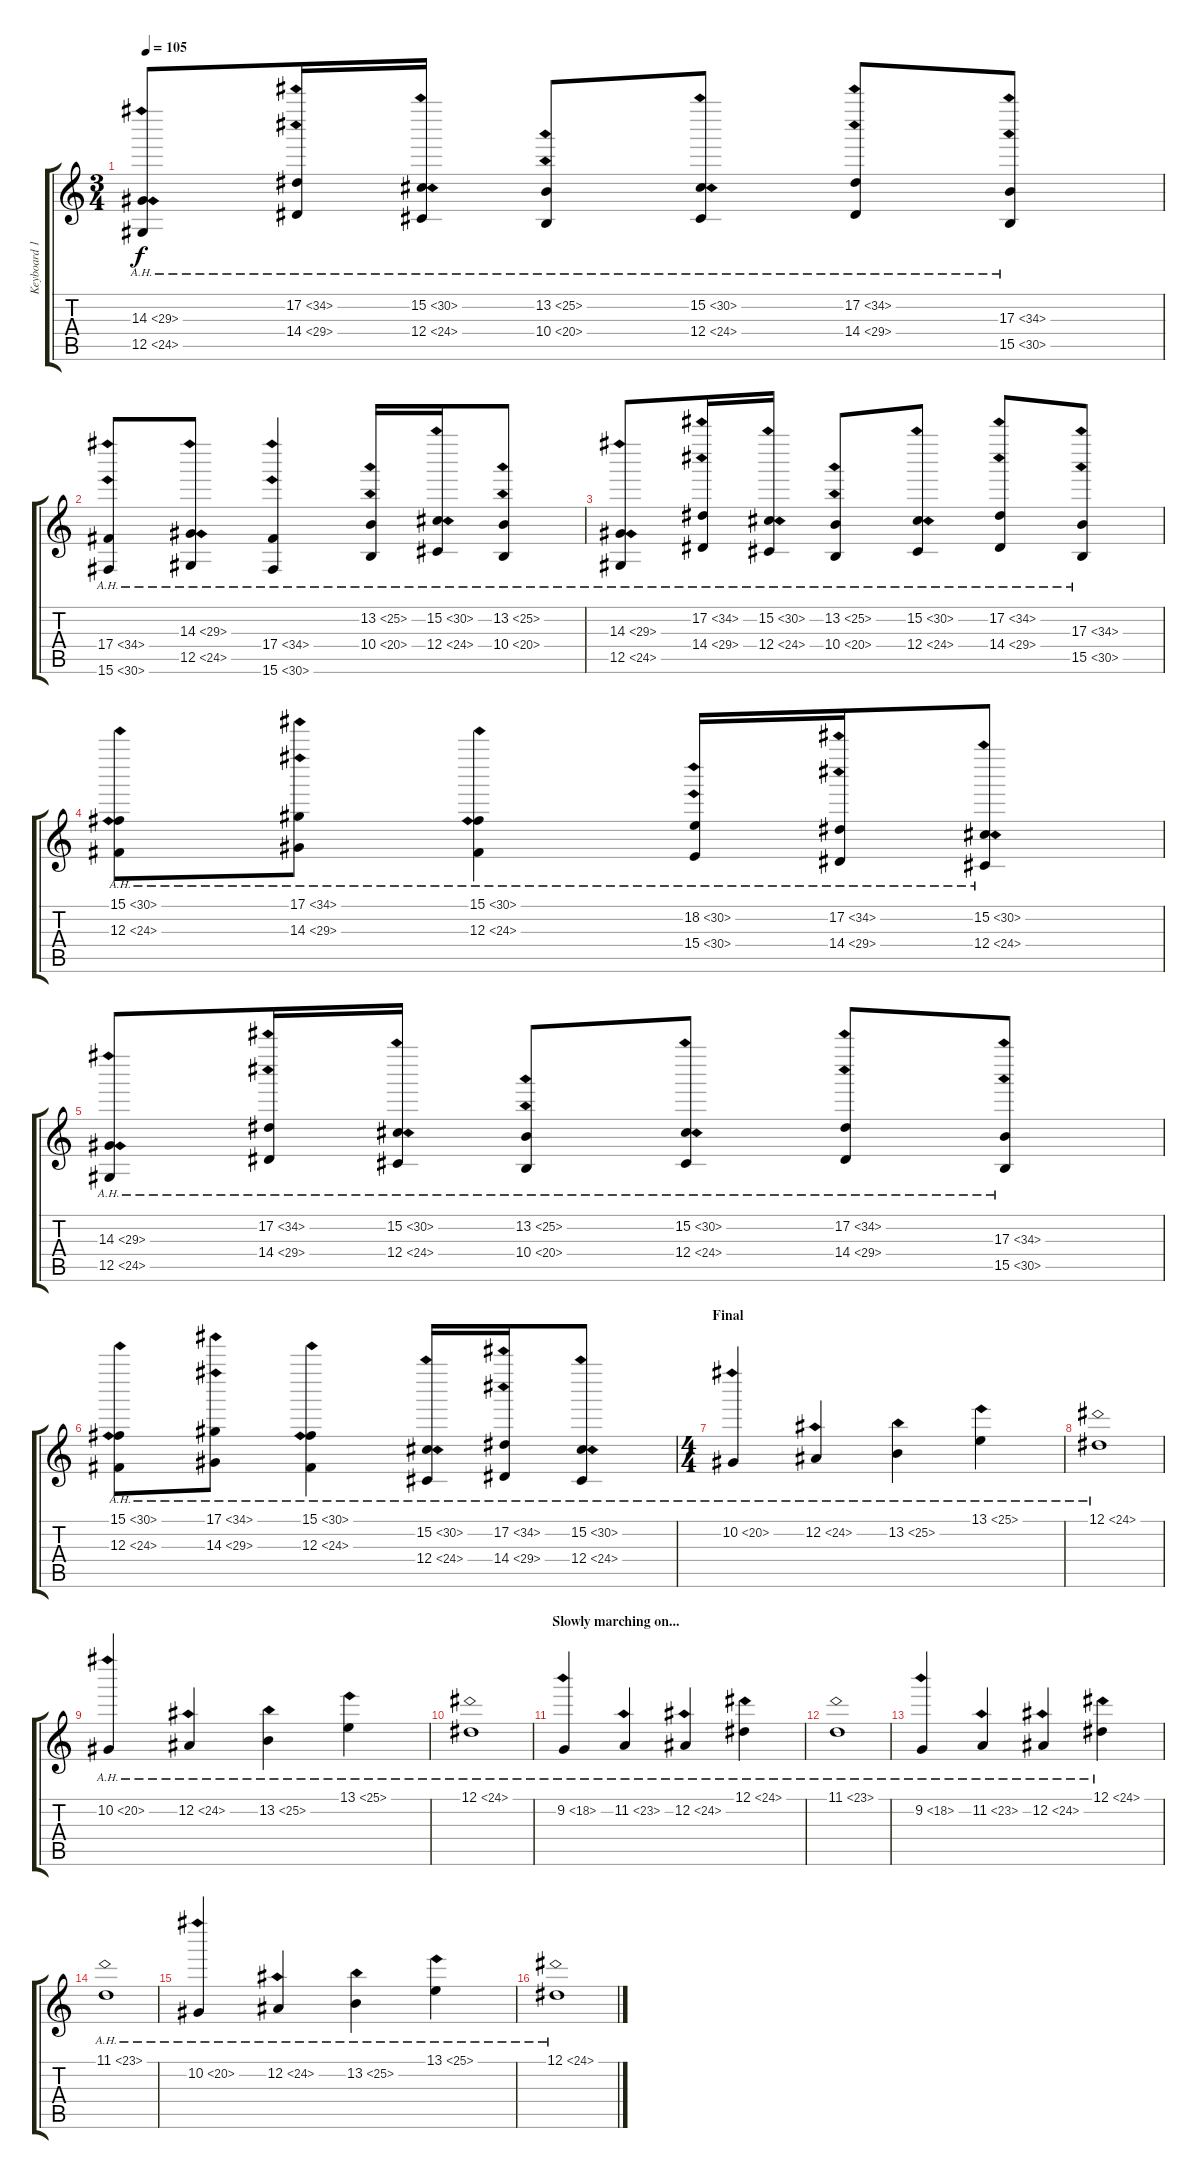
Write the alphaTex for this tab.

\track ("Keyboard 1" "Keyboard 1") {instrument synthstrings2}
\staff {score tabs}
\tuning (Eb4 Bb3 Gb3 Db3 Ab2 Eb2) {hide}
\ts (3 4)
\tempo 105
\clef g2
\ks c
(14.3{ah 15} 12.5{ah 12}).8{dy f} (17.2{ah 17} 14.4{ah 15}).16 (15.2{ah 15} 12.4{ah 12}).16 (13.2{ah 12} 10.4{ah 10}).8 (15.2{ah 15} 12.4{ah 12}).8 (17.2{ah 17} 14.4{ah 15}).8 (17.3{ah 17} 15.5{ah 15}).8 |
(17.4{ah 17} 15.6{ah 15}).8 (14.3{ah 15} 12.5{ah 12}).8 (17.4{ah 17} 15.6{ah 15}).4 (13.2{ah 12} 10.4{ah 10}).16 (15.2{ah 15} 12.4{ah 12}).16 (13.2{ah 12} 10.4{ah 10}).8 |
(14.3{ah 15} 12.5{ah 12}).8 (17.2{ah 17} 14.4{ah 15}).16 (15.2{ah 15} 12.4{ah 12}).16 (13.2{ah 12} 10.4{ah 10}).8 (15.2{ah 15} 12.4{ah 12}).8 (17.2{ah 17} 14.4{ah 15}).8 (17.3{ah 17} 15.5{ah 15}).8 |
(15.1{ah 15} 12.3{ah 12}).8 (17.1{ah 17} 14.3{ah 15}).8 (15.1{ah 15} 12.3{ah 12}).4 (18.2{ah 12} 15.4{ah 15}).16 (17.2{ah 17} 14.4{ah 15}).16 (15.2{ah 15} 12.4{ah 12}).8 |
(14.3{ah 15} 12.5{ah 12}).8 (17.2{ah 17} 14.4{ah 15}).16 (15.2{ah 15} 12.4{ah 12}).16 (13.2{ah 12} 10.4{ah 10}).8 (15.2{ah 15} 12.4{ah 12}).8 (17.2{ah 17} 14.4{ah 15}).8 (17.3{ah 17} 15.5{ah 15}).8 |
(15.1{ah 15} 12.3{ah 12}).8 (17.1{ah 17} 14.3{ah 15}).8 (15.1{ah 15} 12.3{ah 12}).4 (15.2{ah 15} 12.4{ah 12}).16 (17.2{ah 17} 14.4{ah 15}).16 (15.2{ah 15} 12.4{ah 12}).8 |
\ts (4 4)
\section ("" "Final")
10.2{ah 10}.4 12.2{ah 12}.4 13.2{ah 12}.4 13.1{ah 12}.4 |
12.1{ah 12}.1 |
10.2{ah 10}.4 12.2{ah 12}.4 13.2{ah 12}.4 13.1{ah 12}.4 |
12.1{ah 12}.1 |
\section ("" "Slowly marching on...")
9.2{ah 9}.4 11.2{ah 12}.4 12.2{ah 12}.4 12.1{ah 12}.4 |
11.1{ah 12}.1 |
9.2{ah 9}.4 11.2{ah 12}.4 12.2{ah 12}.4 12.1{ah 12}.4 |
11.1{ah 12}.1 |
10.2{ah 10}.4 12.2{ah 12}.4 13.2{ah 12}.4 13.1{ah 12}.4 |
12.1{ah 12}.1
